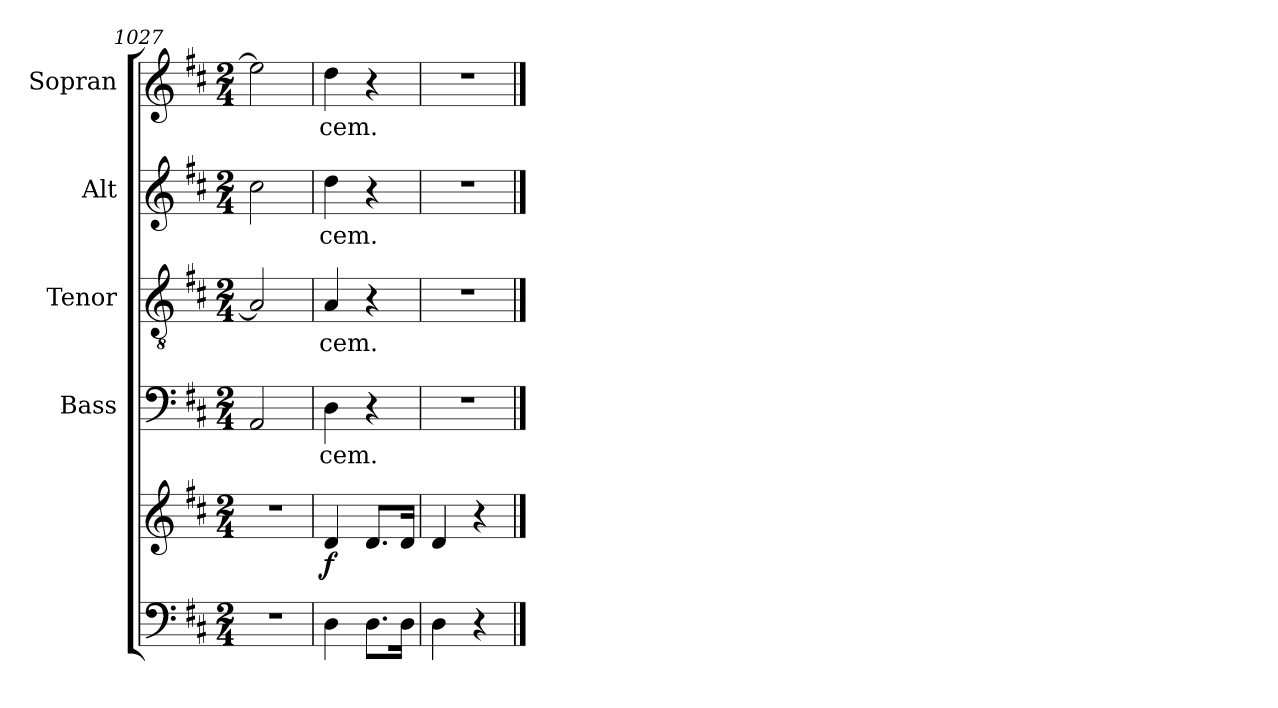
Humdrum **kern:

**kern	**kern	**dynam	**kern	**text	**kern	**text	**kern	**text	**kern	**text
*part5	*part5	*part5	*part4	*part4	*part3	*part3	*part2	*part2	*part1	*part1
*staff6	*staff5	*staff5/6	*staff4	*staff4	*staff3	*staff3	*staff2	*staff2	*staff1	*staff1
*	*	*	*I"Bass	*	*I"Tenor	*	*I"Alt	*	*I"Sopran	*
*	*	*	*I'B.	*	*I'T.	*	*I'A.	*	*I'S.	*
*clefF4	*clefG2	*	*clefF4	*	*clefGv2	*	*clefG2	*	*clefG2	*
*k[f#c#]	*k[f#c#]	*	*k[f#c#]	*	*k[f#c#]	*	*k[f#c#]	*	*k[f#c#]	*
*D:	*D:	*	*D:	*	*D:	*	*D:	*	*D:	*
*M2/4	*M2/4	*	*M2/4	*	*M2/4	*	*M2/4	*	*M2/4	*
=1027	=1027	=1027	=1027	=1027	=1027	=1027	=1027	=1027	=1027	=1027
2r	2r	.	2AA/	.	2A/]	.	2cc#\	.	2ee\]	.
=1028	=1028	=1028	=1028	=1028	=1028	=1028	=1028	=1028	=1028	=1028
!	!	!LO:DY:b	!	!LO:LY:b	!	!LO:LY:b	!	!LO:LY:b	!	!LO:LY:b
4D\	4d/	f	4D\	-cem.	4A/	-cem.	4dd\	-cem.	4dd\	-cem.
8.D\L	8.d/L	.	4r	.	4r	.	4r	.	4r	.
16D\Jk	16d/Jk	.	.	.	.	.	.	.	.	.
=1029	=1029	=1029	=1029	=1029	=1029	=1029	=1029	=1029	=1029	=1029
4D\	4d/	.	2r	.	2r	.	2r	.	2r	.
4r	4r	.	.	.	.	.	.	.	.	.
==	==	==	==	==	==	==	==	==	==	==
*-	*-	*-	*-	*-	*-	*-	*-	*-	*-	*-
